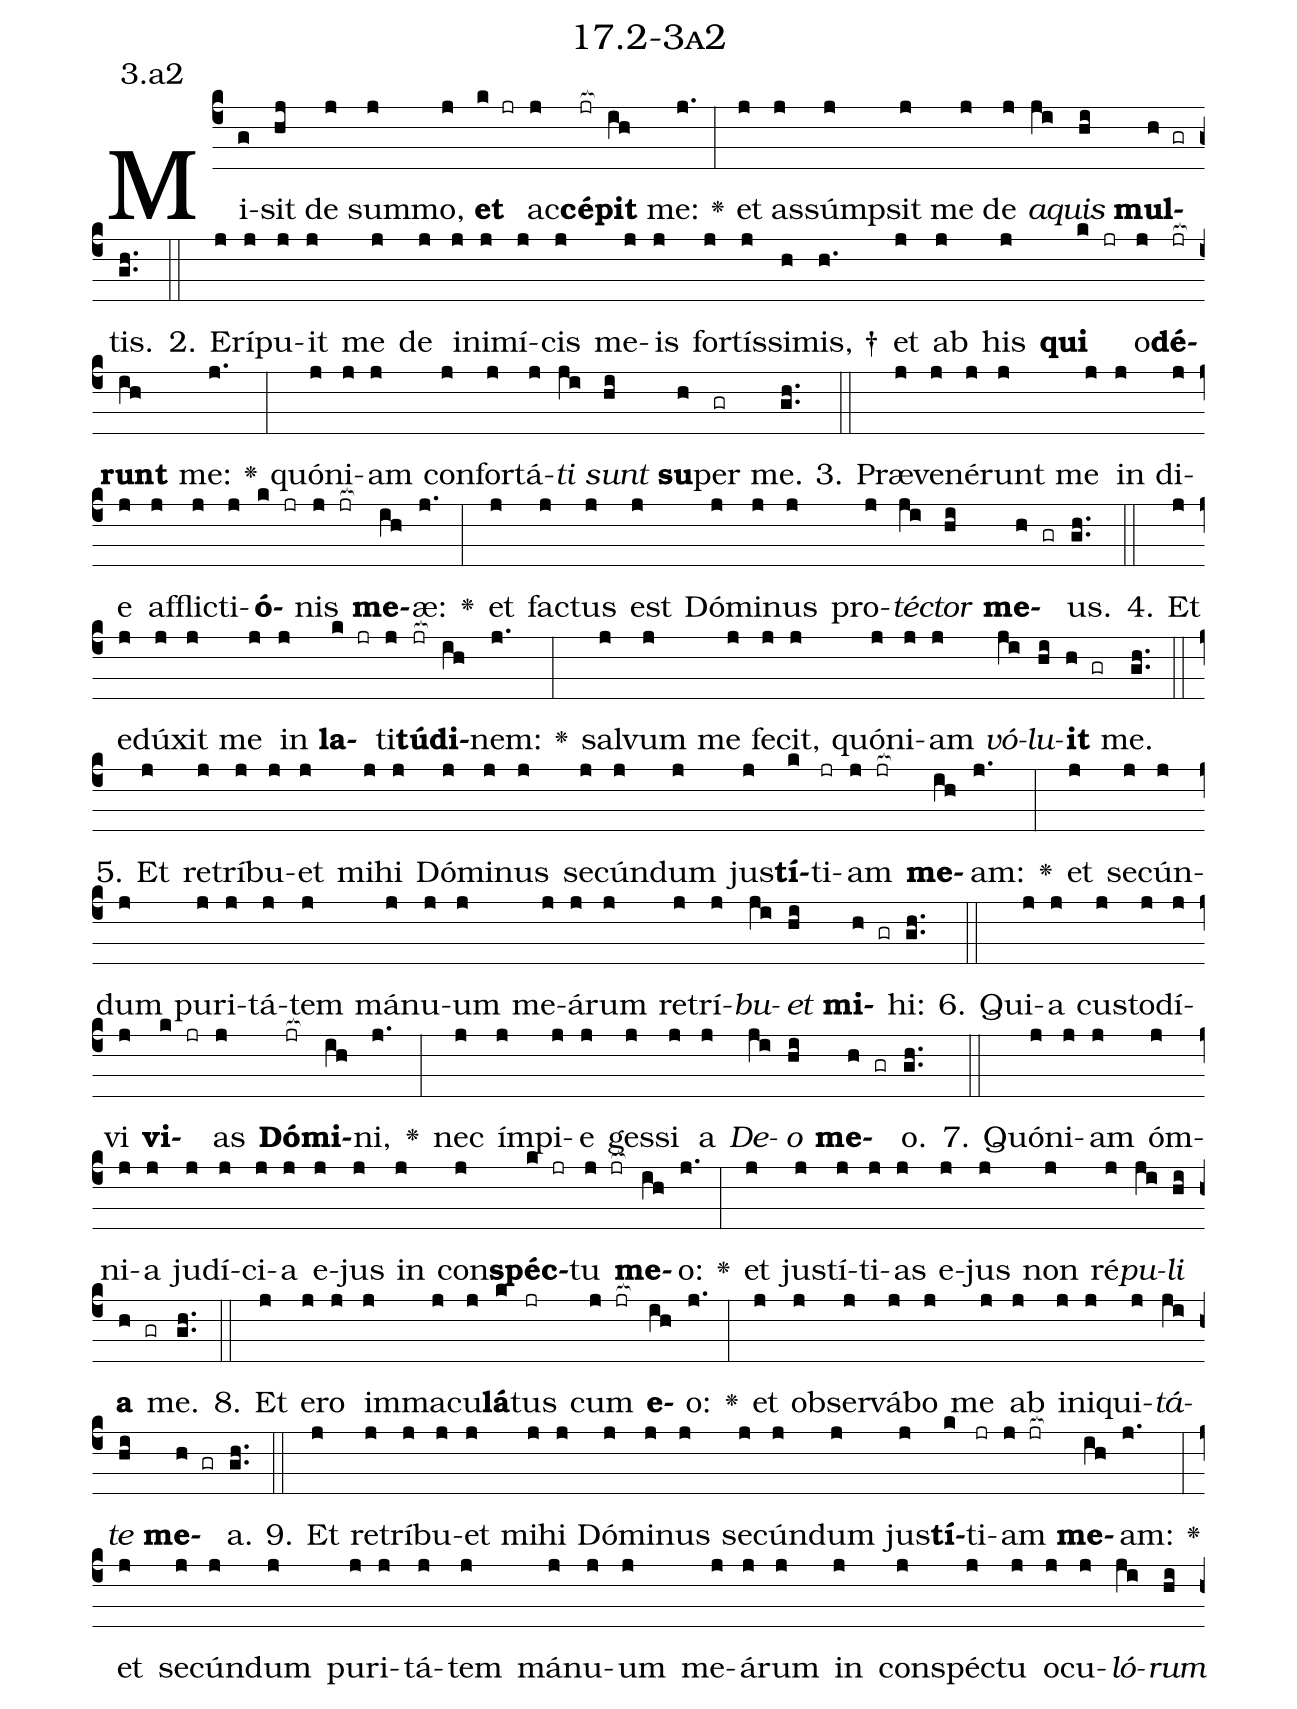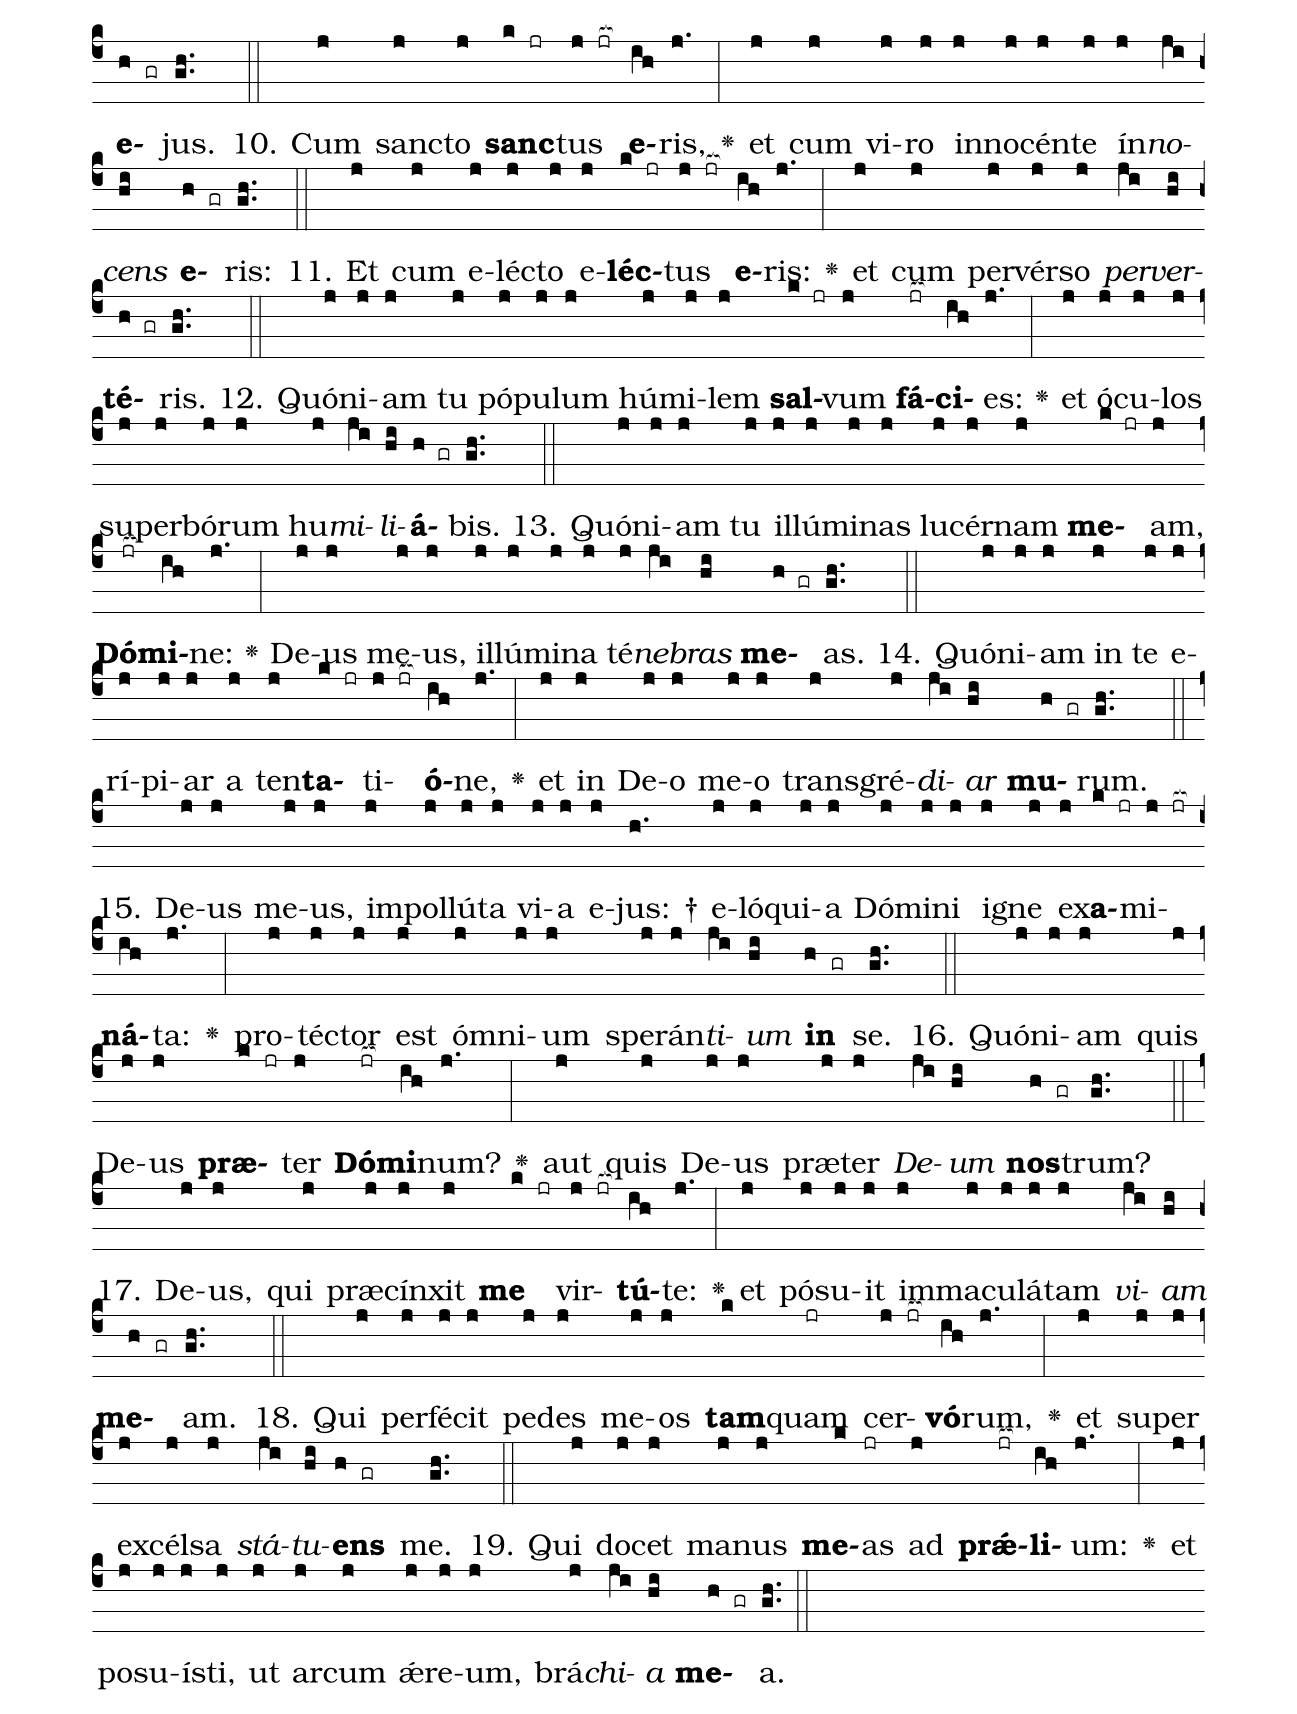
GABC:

name: 17.2-3a2;
annotation: 3.a2;
%%
(c4)Mi(g)sit(hj) de(j) sum(j)mo,(j) <b>et</b>(k jr) ac(j)<b>cé</b>(jr[ocb:1{])<b>pit</b>(ih[ocb:0}]) me:(j.) <v>\greheightstar</v>(:) et(j) as(j)súmp(j)sit(j) me(j) de(j) <i>a</i>(ji)<i>quis</i>(hi) <b>mul</b>(h gr)tis.(gh..) (::)
2. E(j)rí(j)pu(j)it(j) me(j) de(j) in(j)i(j)mí(j)cis(j) me(j)is(j) for(j)tís(j)si(h)mis, †(h.) et(j) ab(j) his(j) <b>qui</b>(k jr) o(j)<b>dé</b>(jr[ocb:1{])<b>runt</b>(ih[ocb:0}]) me:(j.) <v>\greheightstar</v>(:) quón(j)i(j)am(j) con(j)for(j)tá(j)<i>ti</i>(ji) <i>sunt</i>(hi) <b>su</b>(h)per(gr) me.(gh..) (::)
3. Præ(j)ve(j)né(j)runt(j) me(j) in(j) di(j)e(j) af(j)flic(j)ti(j)<b>ó</b>(k jr)nis(j jr[ocb:1{]) <b>me</b>(ih[ocb:0}])æ:(j.) <v>\greheightstar</v>(:) et(j) fac(j)tus(j) est(j) Dó(j)mi(j)nus(j) pro(j)<i>téc</i>(ji)<i>tor</i>(hi) <b>me</b>(h gr)us.(gh..) (::)
4. Et(j) e(j)dú(j)xit(j) me(j) in(j) <b>la</b>(k jr)ti(j)<b>tú</b>(jr[ocb:1{])<b>di</b>(ih[ocb:0}])nem:(j.) <v>\greheightstar</v>(:) sal(j)vum(j) me(j) fe(j)cit,(j) quón(j)i(j)am(j) <i>vó</i>(ji)<i>lu</i>(hi)<b>it</b>(h gr) me.(gh..) (::)
5. Et(j) re(j)trí(j)bu(j)et(j) mi(j)hi(j) Dó(j)mi(j)nus(j) se(j)cún(j)dum(j) jus(j)<b>tí</b>(k)ti(jr)am(j jr[ocb:1{]) <b>me</b>(ih[ocb:0}])am:(j.) <v>\greheightstar</v>(:) et(j) se(j)cún(j)dum(j) pu(j)ri(j)tá(j)tem(j) má(j)nu(j)um(j) me(j)á(j)rum(j) re(j)trí(j)<i>bu</i>(ji)<i>et</i>(hi) <b>mi</b>(h gr)hi:(gh..) (::)
6. Qui(j)a(j) cus(j)to(j)dí(j)vi(j) <b>vi</b>(k jr)as(j) <b>Dó</b>(jr[ocb:1{])<b>mi</b>(ih[ocb:0}])ni,(j.) <v>\greheightstar</v>(:) nec(j) ím(j)pi(j)e(j) ges(j)si(j) a(j) <i>De</i>(ji)<i>o</i>(hi) <b>me</b>(h gr)o.(gh..) (::)
7. Quón(j)i(j)am(j) óm(j)ni(j)a(j) ju(j)dí(j)ci(j)a(j) e(j)jus(j) in(j) con(j)<b>spéc</b>(k jr)tu(j jr[ocb:1{]) <b>me</b>(ih[ocb:0}])o:(j.) <v>\greheightstar</v>(:) et(j) jus(j)tí(j)ti(j)as(j) e(j)jus(j) non(j) ré(j)<i>pu</i>(ji)<i>li</i>(hi) <b>a</b>(h gr) me.(gh..) (::)
8. Et(j) e(j)ro(j) im(j)ma(j)cu(j)<b>lá</b>(k)tus(jr) cum(j jr[ocb:1{]) <b>e</b>(ih[ocb:0}])o:(j.) <v>\greheightstar</v>(:) et(j) ob(j)ser(j)vá(j)bo(j) me(j) ab(j) in(j)i(j)qui(j)<i>tá</i>(ji)<i>te</i>(hi) <b>me</b>(h gr)a.(gh..) (::)
9. Et(j) re(j)trí(j)bu(j)et(j) mi(j)hi(j) Dó(j)mi(j)nus(j) se(j)cún(j)dum(j) jus(j)<b>tí</b>(k)ti(jr)am(j jr[ocb:1{]) <b>me</b>(ih[ocb:0}])am:(j.) <v>\greheightstar</v>(:) et(j) se(j)cún(j)dum(j) pu(j)ri(j)tá(j)tem(j) má(j)nu(j)um(j) me(j)á(j)rum(j) in(j) con(j)spéc(j)tu(j) o(j)cu(j)<i>ló</i>(ji)<i>rum</i>(hi) <b>e</b>(h gr)jus.(gh..) (::)
10. Cum(j) sanc(j)to(j) <b>sanc</b>(k jr)tus(j jr[ocb:1{]) <b>e</b>(ih[ocb:0}])ris,(j.) <v>\greheightstar</v>(:) et(j) cum(j) vi(j)ro(j) in(j)no(j)cén(j)te(j) ín(j)<i>no</i>(ji)<i>cens</i>(hi) <b>e</b>(h gr)ris:(gh..) (::)
11. Et(j) cum(j) e(j)léc(j)to(j) e(j)<b>léc</b>(k jr)tus(j jr[ocb:1{]) <b>e</b>(ih[ocb:0}])ris:(j.) <v>\greheightstar</v>(:) et(j) cum(j) per(j)vér(j)so(j) <i>per</i>(ji)<i>ver</i>(hi)<b>té</b>(h gr)ris.(gh..) (::)
12. Quón(j)i(j)am(j) tu(j) pó(j)pu(j)lum(j) hú(j)mi(j)lem(j) <b>sal</b>(k jr)vum(j) <b>fá</b>(jr[ocb:1{])<b>ci</b>(ih[ocb:0}])es:(j.) <v>\greheightstar</v>(:) et(j) ó(j)cu(j)los(j) su(j)per(j)bó(j)rum(j) hu(j)<i>mi</i>(ji)<i>li</i>(hi)<b>á</b>(h gr)bis.(gh..) (::)
13. Quón(j)i(j)am(j) tu(j) il(j)lú(j)mi(j)nas(j) lu(j)cér(j)nam(j) <b>me</b>(k jr)am,(j) <b>Dó</b>(jr[ocb:1{])<b>mi</b>(ih[ocb:0}])ne:(j.) <v>\greheightstar</v>(:) De(j)us(j) me(j)us,(j) il(j)lú(j)mi(j)na(j) té(j)<i>ne</i>(ji)<i>bras</i>(hi) <b>me</b>(h gr)as.(gh..) (::)
14. Quón(j)i(j)am(j) in(j) te(j) e(j)rí(j)pi(j)ar(j) a(j) ten(j)<b>ta</b>(k jr)ti(j jr[ocb:1{])<b>ó</b>(ih[ocb:0}])ne,(j.) <v>\greheightstar</v>(:) et(j) in(j) De(j)o(j) me(j)o(j) trans(j)gré(j)<i>di</i>(ji)<i>ar</i>(hi) <b>mu</b>(h gr)rum.(gh..) (::)
15. De(j)us(j) me(j)us,(j) im(j)pol(j)lú(j)ta(j) vi(j)a(j) e(j)jus: †(h.) e(j)ló(j)qui(j)a(j) Dó(j)mi(j)ni(j) i(j)gne(j) ex(j)<b>a</b>(k jr)mi(j jr[ocb:1{])<b>ná</b>(ih[ocb:0}])ta:(j.) <v>\greheightstar</v>(:) pro(j)téc(j)tor(j) est(j) óm(j)ni(j)um(j) spe(j)rán(j)<i>ti</i>(ji)<i>um</i>(hi) <b>in</b>(h gr) se.(gh..) (::)
16. Quón(j)i(j)am(j) quis(j) De(j)us(j) <b>præ</b>(k jr)ter(j) <b>Dó</b>(jr[ocb:1{])<b>mi</b>(ih[ocb:0}])num?(j.) <v>\greheightstar</v>(:) aut(j) quis(j) De(j)us(j) præ(j)ter(j) <i>De</i>(ji)<i>um</i>(hi) <b>nos</b>(h gr)trum?(gh..) (::)
17. De(j)us,(j) qui(j) præ(j)cín(j)xit(j) <b>me</b>(k jr) vir(j jr[ocb:1{])<b>tú</b>(ih[ocb:0}])te:(j.) <v>\greheightstar</v>(:) et(j) pó(j)su(j)it(j) im(j)ma(j)cu(j)lá(j)tam(j) <i>vi</i>(ji)<i>am</i>(hi) <b>me</b>(h gr)am.(gh..) (::)
18. Qui(j) per(j)fé(j)cit(j) pe(j)des(j) me(j)os(j) <b>tam</b>(k)quam(jr) cer(j jr[ocb:1{])<b>vó</b>(ih[ocb:0}])rum,(j.) <v>\greheightstar</v>(:) et(j) su(j)per(j) ex(j)cél(j)sa(j) <i>stá</i>(ji)<i>tu</i>(hi)<b>ens</b>(h gr) me.(gh..) (::)
19. Qui(j) do(j)cet(j) ma(j)nus(j) <b>me</b>(k)as(jr) ad(j) <b>prǽ</b>(jr[ocb:1{])<b>li</b>(ih[ocb:0}])um:(j.) <v>\greheightstar</v>(:) et(j) po(j)su(j)ís(j)ti,(j) ut(j) ar(j)cum(j) ǽ(j)re(j)um,(j) brá(j)<i>chi</i>(ji)<i>a</i>(hi) <b>me</b>(h gr)a.(gh..) (::)
